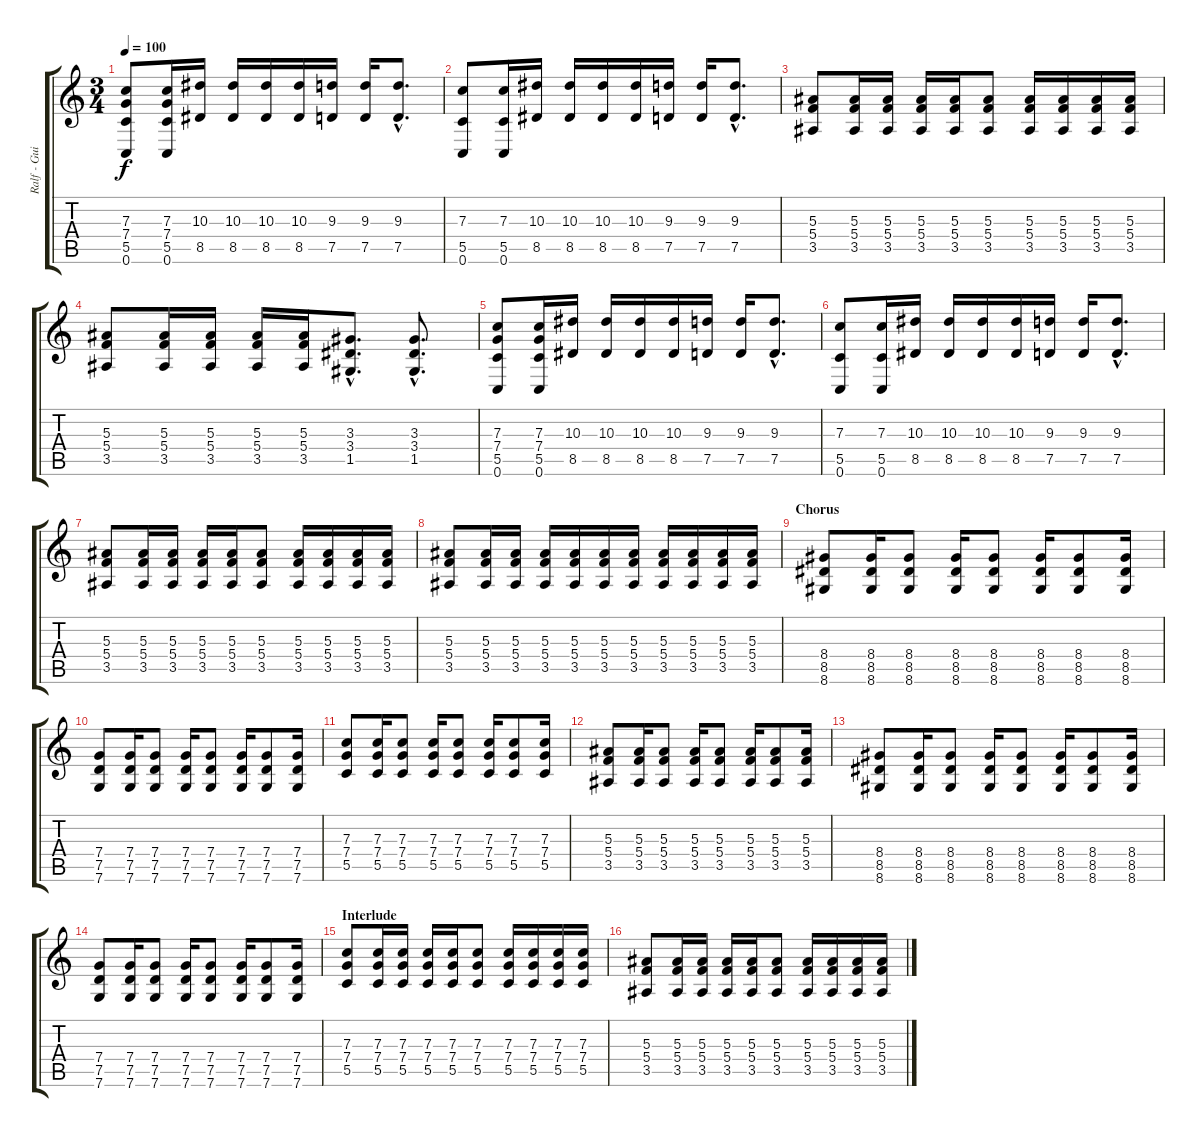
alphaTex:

\track ("Ralf - Guitar" "Ralf - Gui") {instrument distortionguitar}
\staff {score tabs}
\tuning (D4 A3 F3 C3 G2 C2) {hide}
\ts (3 4)
\tempo 100
\clef g2
\ks c
(7.3 7.4 5.5 0.6).8{dy f} (7.3 7.4 5.5 0.6).16 (10.3 8.5).16 (10.3 8.5).16 (10.3 8.5).16 (10.3 8.5).16 (9.3 7.5).16 (9.3 7.5).16 (9.3{hac} 7.5{hac}).8{d} |
(7.3 5.5 0.6).8 (7.3 5.5 0.6).16 (10.3 8.5).16 (10.3 8.5).16 (10.3 8.5).16 (10.3 8.5).16 (9.3 7.5).16 (9.3 7.5).16 (9.3{hac} 7.5{hac}).8{d} |
(5.3 5.4 3.5).8 (5.3 5.4 3.5).16 (5.3 5.4 3.5).16 (5.3 5.4 3.5).16 (5.3 5.4 3.5).16 (5.3 5.4 3.5).8 (5.3 5.4 3.5).16 (5.3 5.4 3.5).16 (5.3 5.4 3.5).16 (5.3 5.4 3.5).16 |
(5.3 5.4 3.5).8 (5.3 5.4 3.5).16 (5.3 5.4 3.5).16 (5.3 5.4 3.5).16 (5.3 5.4 3.5).16 (3.3{hac} 3.4{hac} 1.5{hac}).8{d} (3.3{hac} 3.4{hac} 1.5{hac}).8{d} |
(7.3 7.4 5.5 0.6).8 (7.3 7.4 5.5 0.6).16 (10.3 8.5).16 (10.3 8.5).16 (10.3 8.5).16 (10.3 8.5).16 (9.3 7.5).16 (9.3 7.5).16 (9.3{hac} 7.5{hac}).8{d} |
(7.3 5.5 0.6).8 (7.3 5.5 0.6).16 (10.3 8.5).16 (10.3 8.5).16 (10.3 8.5).16 (10.3 8.5).16 (9.3 7.5).16 (9.3 7.5).16 (9.3{hac} 7.5{hac}).8{d} |
(5.3 5.4 3.5).8 (5.3 5.4 3.5).16 (5.3 5.4 3.5).16 (5.3 5.4 3.5).16 (5.3 5.4 3.5).16 (5.3 5.4 3.5).8 (5.3 5.4 3.5).16 (5.3 5.4 3.5).16 (5.3 5.4 3.5).16 (5.3 5.4 3.5).16 |
(5.3 5.4 3.5).8 (5.3 5.4 3.5).16 (5.3 5.4 3.5).16 (5.3 5.4 3.5).16 (5.3 5.4 3.5).16 (5.3 5.4 3.5).16 (5.3 5.4 3.5).16 (5.3 5.4 3.5).16 (5.3 5.4 3.5).16 (5.3 5.4 3.5).16 (5.3 5.4 3.5).16 |
\section ("" "Chorus")
(8.4 8.5 8.6).8 (8.4 8.5 8.6).16 (8.4 8.5 8.6).8 (8.4 8.5 8.6).16 (8.4 8.5 8.6).8 (8.4 8.5 8.6).16 (8.4 8.5 8.6).8 (8.4 8.5 8.6).16 |
(7.4 7.5 7.6).8 (7.4 7.5 7.6).16 (7.4 7.5 7.6).8 (7.4 7.5 7.6).16 (7.4 7.5 7.6).8 (7.4 7.5 7.6).16 (7.4 7.5 7.6).8 (7.4 7.5 7.6).16 |
(7.3 7.4 5.5).8 (7.3 7.4 5.5).16 (7.3 7.4 5.5).8 (7.3 7.4 5.5).16 (7.3 7.4 5.5).8 (7.3 7.4 5.5).16 (7.3 7.4 5.5).8 (7.3 7.4 5.5).16 |
(5.3 5.4 3.5).8 (5.3 5.4 3.5).16 (5.3 5.4 3.5).8 (5.3 5.4 3.5).16 (5.3 5.4 3.5).8 (5.3 5.4 3.5).16 (5.3 5.4 3.5).8 (5.3 5.4 3.5).16 |
(8.4 8.5 8.6).8 (8.4 8.5 8.6).16 (8.4 8.5 8.6).8 (8.4 8.5 8.6).16 (8.4 8.5 8.6).8 (8.4 8.5 8.6).16 (8.4 8.5 8.6).8 (8.4 8.5 8.6).16 |
(7.4 7.5 7.6).8 (7.4 7.5 7.6).16 (7.4 7.5 7.6).8 (7.4 7.5 7.6).16 (7.4 7.5 7.6).8 (7.4 7.5 7.6).16 (7.4 7.5 7.6).8 (7.4 7.5 7.6).16 |
\section ("" "Interlude")
(7.3 7.4 5.5).8 (7.3 7.4 5.5).16 (7.3 7.4 5.5).16 (7.3 7.4 5.5).16 (7.3 7.4 5.5).16 (7.3 7.4 5.5).8 (7.3 7.4 5.5).16 (7.3 7.4 5.5).16 (7.3 7.4 5.5).16 (7.3 7.4 5.5).16 |
(5.3 5.4 3.5).8 (5.3 5.4 3.5).16 (5.3 5.4 3.5).16 (5.3 5.4 3.5).16 (5.3 5.4 3.5).16 (5.3 5.4 3.5).8 (5.3 5.4 3.5).16 (5.3 5.4 3.5).16 (5.3 5.4 3.5).16 (5.3 5.4 3.5).16
